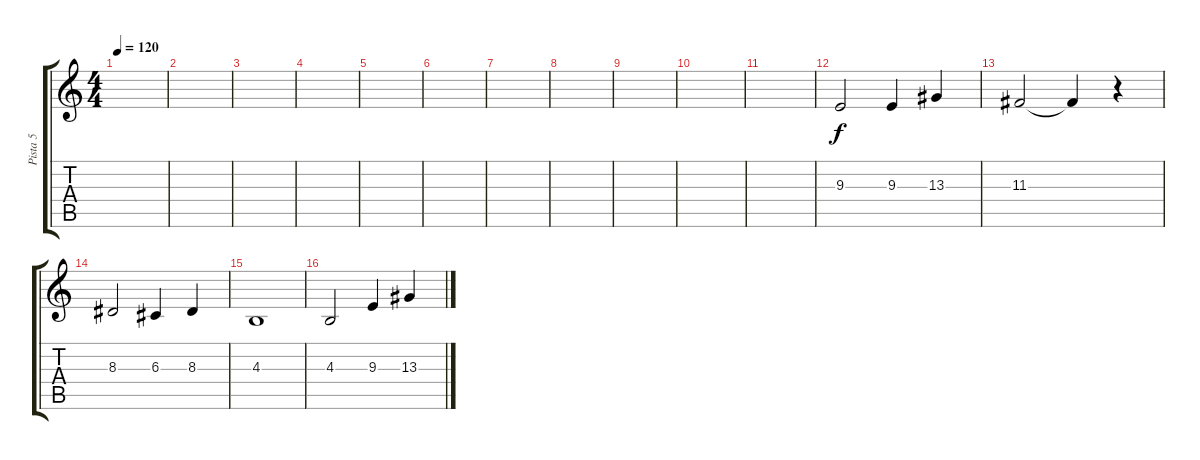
\track ("Pista 5" "Pista 5") {instrument drawbarorgan}
\staff {score tabs}
\tuning (E4 B3 G3 D3 A2 E2) {hide}
\ts (4 4)
\tempo 120
\clef g2
\ks c
|
|
|
|
|
|
|
|
|
|
|
9.3.2 9.3.4 13.3.4 |
11.3.2 11.3{t}.4 r.4 |
8.3.2 6.3.4 8.3.4 |
4.3.1 |
4.3.2 9.3.4 13.3.4
